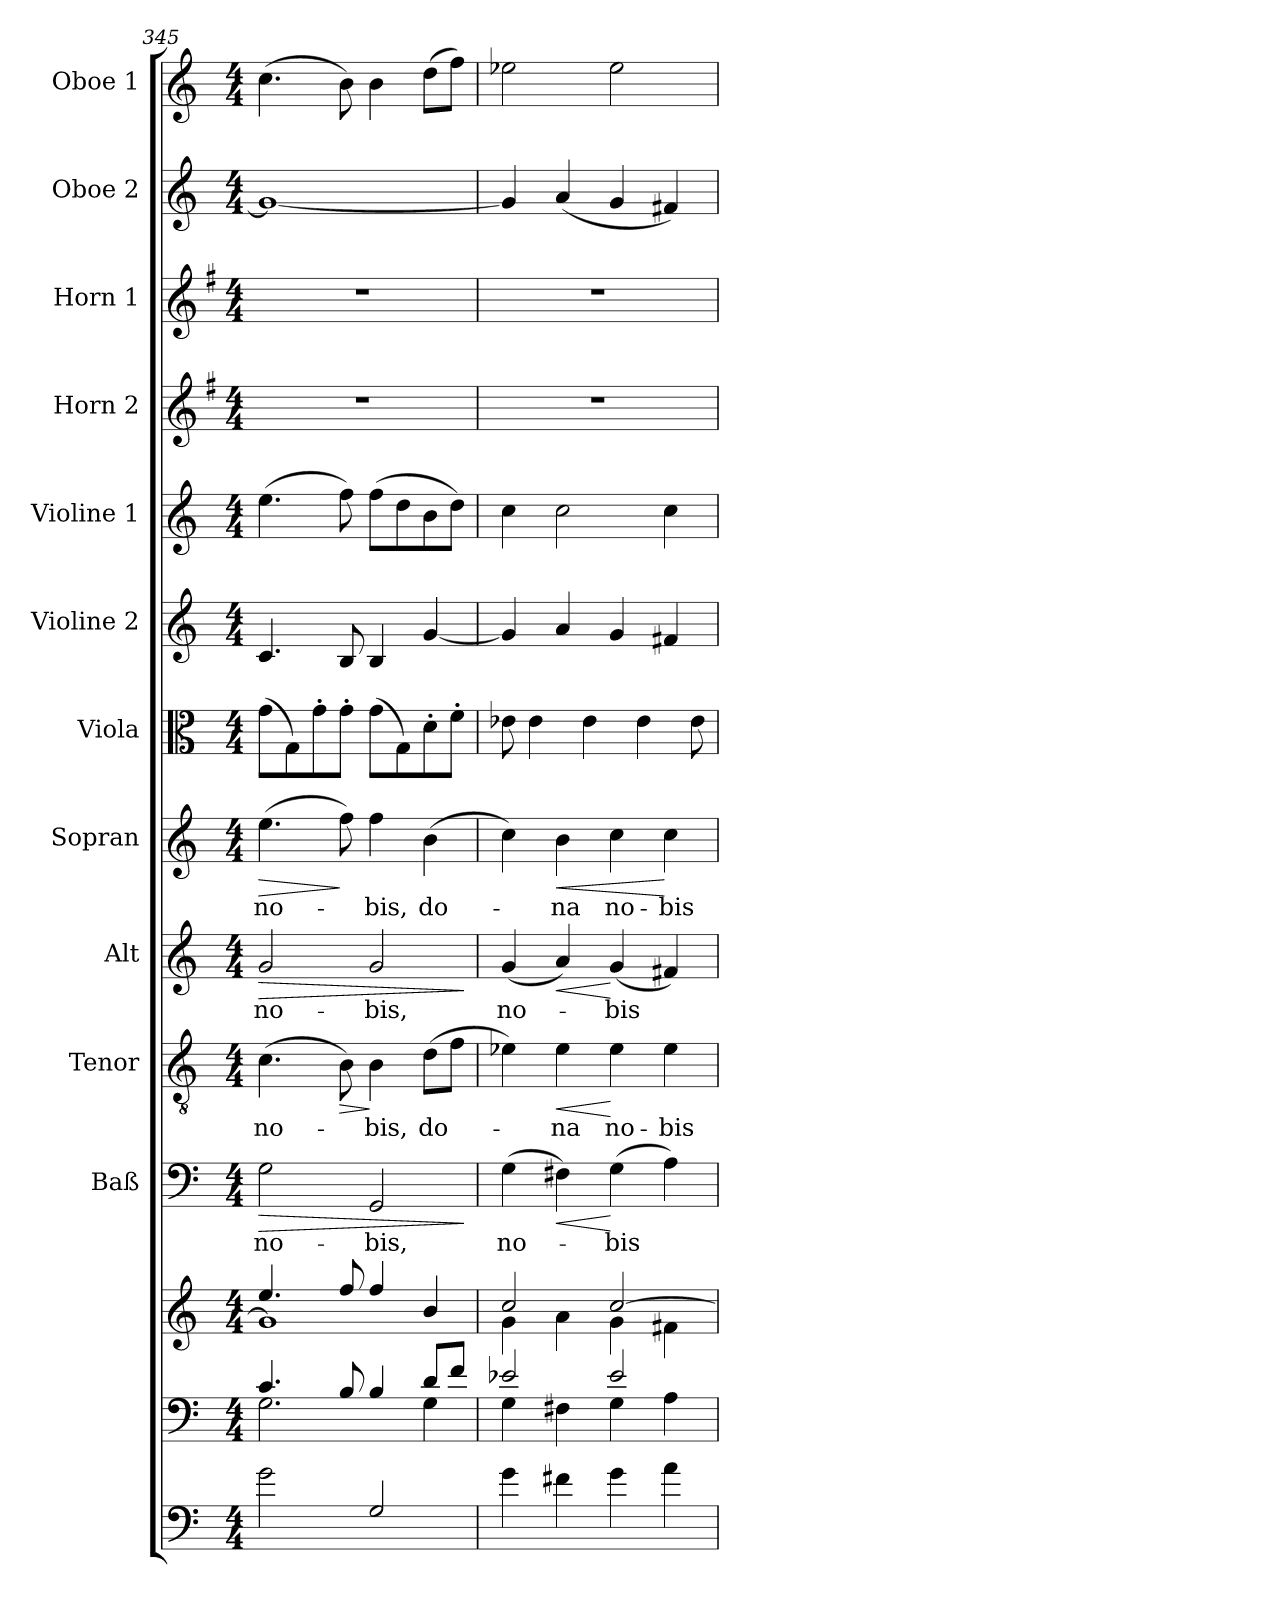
**kern	**kern	**kern	**kern	**text	**dynam	**kern	**text	**dynam	**kern	**text	**dynam	**kern	**text	**dynam	**kern	**kern	**kern	**kern	**kern	**kern	**kern
*part13	*part12	*part12	*part11	*part11	*part11	*part10	*part10	*part10	*part9	*part9	*part9	*part8	*part8	*part8	*part7	*part6	*part5	*part4	*part3	*part2	*part1
*staff14	*staff13	*staff12	*staff11	*staff11	*staff11	*staff10	*staff10	*staff10	*staff9	*staff9	*staff9	*staff8	*staff8	*staff8	*staff7	*staff6	*staff5	*staff4	*staff3	*staff2	*staff1
*	*	*	*I"Baß	*	*	*I"Tenor	*	*	*I"Alt	*	*	*I"Sopran	*	*	*I"Viola	*I"Violine 2	*I"Violine 1	*I"Horn 2	*I"Horn 1	*I"Oboe 2	*I"Oboe 1
*	*	*	*I'Baß	*	*	*I'Ten	*	*	*I'Alt	*	*	*I'Sop	*	*	*I'Vla.	*I'Vln. 2	*I'Vln. 1	*I'Hrn. 2	*I'Hrn. 1	*I'Ob. 2	*I'Ob. 1
!!LO:PB:g=z
*clefF4	*clefF4	*clefG2	*clefF4	*	*	*clefGv2	*	*	*clefG2	*	*	*clefG2	*	*	*clefC3	*clefG2	*clefG2	*clefG2	*clefG2	*clefG2	*clefG2
*ITrd7c12	*	*	*	*	*	*	*	*	*	*	*	*	*	*	*	*	*	*ITrd4c7	*ITrd4c7	*	*
*k[]	*k[]	*k[]	*k[]	*	*	*k[]	*	*	*k[]	*	*	*k[]	*	*	*k[]	*k[]	*k[]	*k[]	*k[]	*k[]	*k[]
*C:	*C:	*C:	*C:	*	*	*C:	*	*	*C:	*	*	*C:	*	*	*C:	*C:	*C:	*C:	*C:	*C:	*C:
*M4/4	*M4/4	*M4/4	*M4/4	*	*	*M4/4	*	*	*M4/4	*	*	*M4/4	*	*	*M4/4	*M4/4	*M4/4	*M4/4	*M4/4	*M4/4	*M4/4
=345	=345	=345	=345	=345	=345	=345	=345	=345	=345	=345	=345	=345	=345	=345	=345	=345	=345	=345	=345	=345	=345
*	*^	*^	*	*	*	*	*	*	*	*	*	*	*	*	*	*	*	*	*	*	*
!	!	!	!	!	!	!LO:LY:b	!LO:HP:b	!	!LO:LY:b	!	!	!LO:LY:b	!LO:HP:b	!	!LO:LY:b	!LO:HP:b	!	!	!	!	!	!	!
2G\	4.c/	2.G\	4.ee/	1g]	2G\	no-	>	(>4.c\	no-	.	2g/	no-	>	(>4.ee\	no-	>	(>8g\L	4.c/	(>4.ee\	1r	1r	1g_	(>4.cc\
.	.	.	.	.	.	.	.	.	.	.	.	.	.	.	.	.	8G\)	.	.	.	.	.	.
.	.	.	.	.	.	.	.	.	.	.	.	.	.	.	.	.	8g'>\	.	.	.	.	.	.
!	!	!	!	!	!	!	!	!	!	!LO:HP:b	!	!	!	!	!	!	!	!	!	!	!	!	!
.	8B/	.	8ff/	.	.	.	.	8B\)	.	>	.	.	.	8ff\)	.	]	8g'>\J	8B/	8ff\)	.	.	.	8b\)
!	!	!	!	!	!	!LO:LY:b	!	!	!LO:LY:b	!	!	!LO:LY:b	!	!	!LO:LY:b	!	!	!	!	!	!	!	!
2GG/	4B/	.	4ff/	.	2GG/	-bis,	.	4B\	-bis,	]	2g/	-bis,	.	4ff\	-bis,	.	(>8g\L	4B/	(>8ff\L	.	.	.	4b\
.	.	.	.	.	.	.	.	.	.	.	.	.	.	.	.	.	8G\)	.	8dd\	.	.	.	.
!	!	!	!	!	!	!	!	!	!LO:LY:b	!	!	!	!	!	!LO:LY:b	!	!	!	!	!	!	!	!
.	8d/L	4G\	4b/	.	.	.	.	(>8d\L	do-	.	.	.	.	(>4b\	do-	.	8d'>\	[4g/	8b\	.	.	.	(>8dd\L
.	8f/J	.	.	.	.	.	.	8f\J	.	.	.	.	.	.	.	.	8f'>\J	.	8dd\J)	.	.	.	8ff\J)
*	*v	*v	*	*	*	*	*	*	*	*	*	*	*	*	*	*	*	*	*	*	*	*	*
*	*	*v	*v	*	*	*	*	*	*	*	*	*	*	*	*	*	*	*	*	*	*	*
.	.	.	.	.	]	.	.	.	.	.	]	.	.	.	.	.	.	.	.	.	.
=346	=346	=346	=346	=346	=346	=346	=346	=346	=346	=346	=346	=346	=346	=346	=346	=346	=346	=346	=346	=346	=346
*	*^	*^	*	*	*	*	*	*	*	*	*	*	*	*	*	*	*	*	*	*	*
!	!	!	!	!	!	!LO:LY:b	!	!	!	!	!	!LO:LY:b	!	!	!	!	!	!	!	!	!	!	!
4G\	2e-X/	4G\	2cc/	4g\	(>4G\	no-	.	4e-X\)	.	.	(<4g/	no-	.	4cc\)	.	.	8e-X\	4g/]	4cc\	1r	1r	4g/]	2ee-X\
.	.	.	.	.	.	.	.	.	.	.	.	.	.	.	.	.	4e-\	.	.	.	.	.	.
!	!	!	!	!	!	!	!LO:HP:b	!	!LO:LY:b	!LO:HP:b	!	!	!LO:HP:b	!	!LO:LY:b	!LO:HP:b	!	!	!	!	!	!	!
4F#X\	.	4F#X\	.	4a\	4F#X\)	.	<	4e-\	-na	<	4a/)	.	<	4b\	-na	<	.	4a/	2cc\	.	.	(<4a/	.
.	.	.	.	.	.	.	.	.	.	.	.	.	.	.	.	.	4e-\	.	.	.	.	.	.
!	!	!	!	!	!	!LO:LY:b	!	!	!LO:LY:b	!	!	!LO:LY:b	!	!	!LO:LY:b	!	!	!	!	!	!	!	!
4G\	2e-/	4G\	[>2cc/	4g\	(>4G\	-bis	[	4e-\	no-	[	(<4g/	-bis	[	4cc\	no-	.	.	4g/	.	.	.	4g/	2ee-\
.	.	.	.	.	.	.	.	.	.	.	.	.	.	.	.	.	4e-\	.	.	.	.	.	.
!	!	!	!	!	!	!	!	!	!LO:LY:b	!	!	!	!	!	!LO:LY:b	!	!	!	!	!	!	!	!
4A\	.	4A\	.	4f#X\	4A\)	.	.	4e-\	-bis	.	4f#X/)	.	.	4cc\	-bis	[	.	4f#X/	4cc\	.	.	4f#X/)	.
.	.	.	.	.	.	.	.	.	.	.	.	.	.	.	.	.	8e-\	.	.	.	.	.	.
*	*v	*v	*	*	*	*	*	*	*	*	*	*	*	*	*	*	*	*	*	*	*	*	*
*	*	*v	*v	*	*	*	*	*	*	*	*	*	*	*	*	*	*	*	*	*	*	*
=	=	=	=	=	=	=	=	=	=	=	=	=	=	=	=	=	=	=	=	=	=
*-	*-	*-	*-	*-	*-	*-	*-	*-	*-	*-	*-	*-	*-	*-	*-	*-	*-	*-	*-	*-	*-
